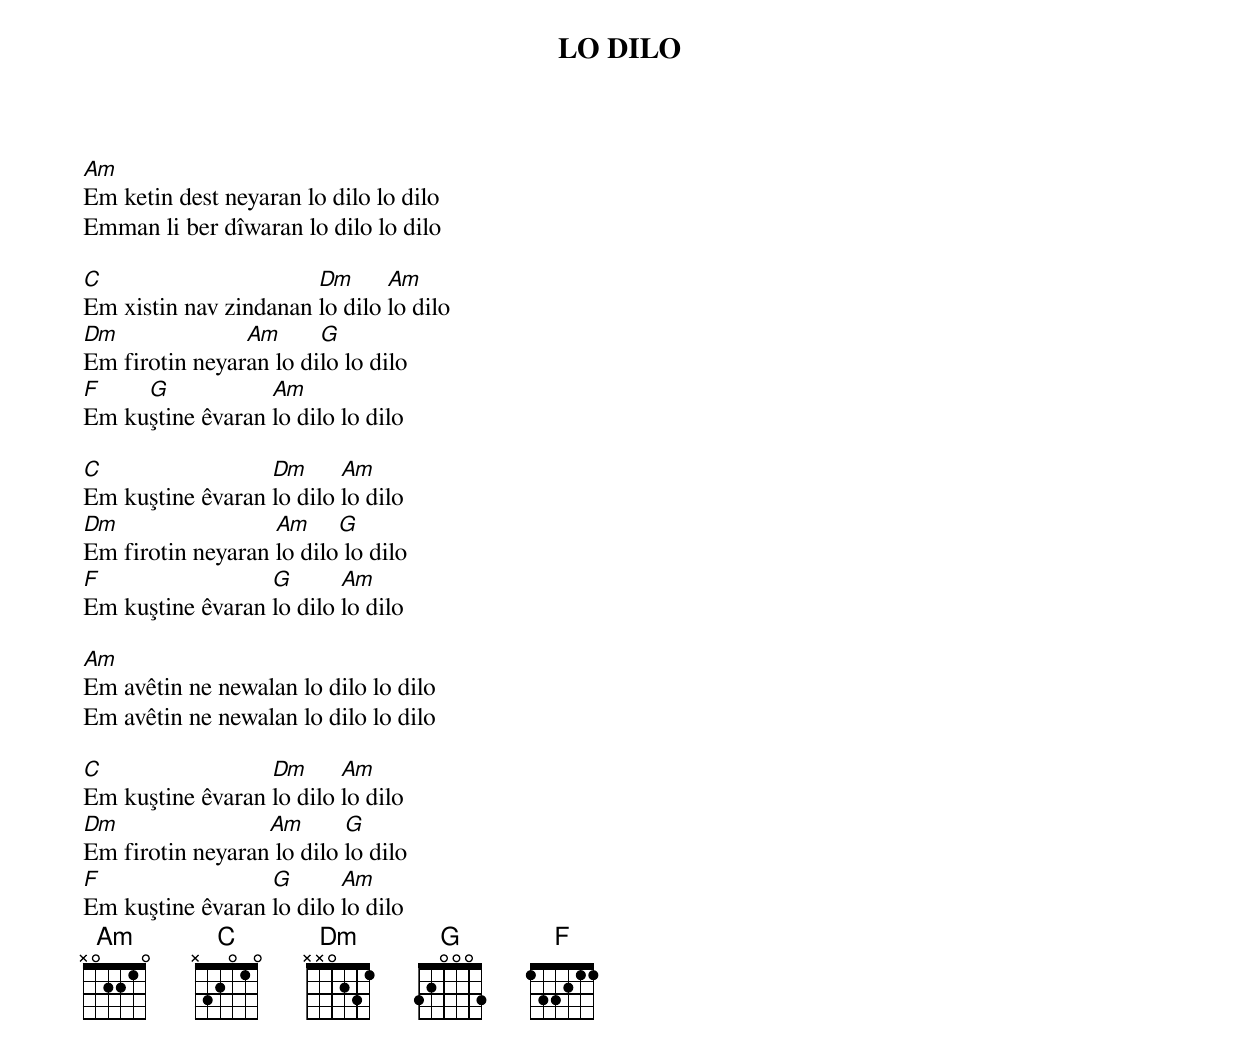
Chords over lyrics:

LO DILO
Am
Em ketin dest neyaran lo dilo lo dilo
Emman li ber dîwaran lo dilo lo dilo

C                      Dm      Am
Em xistin nav zindanan lo dilo lo dilo
Dm              Am      G
Em firotin neyaran lo dilo lo dilo
F    G            Am
Em kuştine êvaran lo dilo lo dilo

C                 Dm      Am
Em kuştine êvaran lo dilo lo dilo
Dm                 Am     G
Em firotin neyaran lo dilo lo dilo
F                 G       Am
Em kuştine êvaran lo dilo lo dilo

Am
Em avêtin ne newalan lo dilo lo dilo
Em avêtin ne newalan lo dilo lo dilo

C                 Dm      Am
Em kuştine êvaran lo dilo lo dilo
Dm                Am       G
Em firotin neyaran lo dilo lo dilo
F                 G       Am
Em kuştine êvaran lo dilo lo dilo
